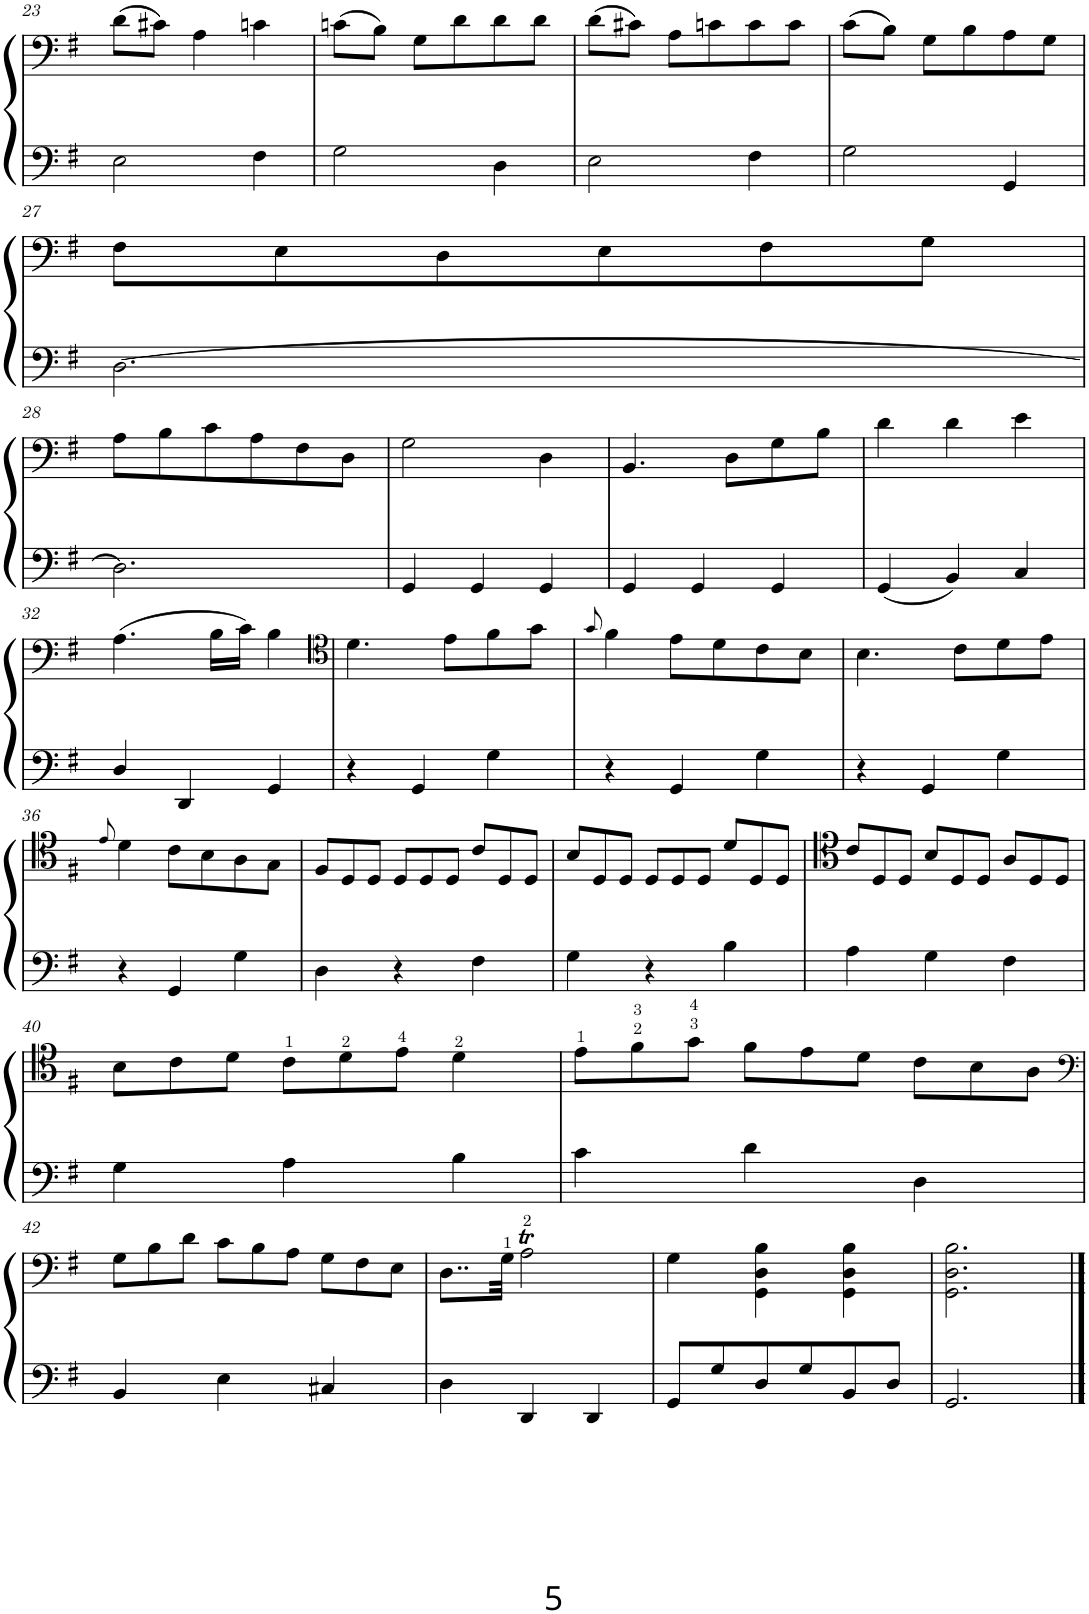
**kern	**kern
*part2	*part1
*staff2	*staff1
*I"Violoncelle	*I"Violoncelle
!!LO:PB:g=z
*clefF4	*clefF4
*k[f#]	*k[f#]
*M3/4	*M3/4
=23	=23
2E\	(8d\L
.	8c#X\J)
.	4A\
4F#\	4cn\
=24	=24
2G\	(8cn\L
.	8B\J)
.	8G\L
.	8d\
4D\	8d\
.	8d\J
=25	=25
2E\	(8d\L
.	8c#X\J)
.	8A\L
.	8cn\
4F#\	8c\
.	8c\J
=26	=26
2G\	(8c\L
.	8B\J)
.	8G\L
.	8B\
4GG/	8A\
.	8G\J
!!LO:LB:g=z
=27	=27
[2.D\	8F#\L
.	8E\
.	8D\
.	8E\
.	8F#\
.	8G\J
!!LO:LB:g=z
=28	=28
2.D\]	8A\L
.	8B\
.	8c\
.	8A\
.	8F#\
.	8D\J
=29	=29
4GG/	2G\
4GG/	.
4GG/	4D\
=30	=30
4GG/	4.BB/
4GG/	.
.	8D\L
4GG/	8G\
.	8B\J
=31	=31
(4GG/	4d\
4BB/)	4d\
4C/	4e\
!!LO:LB:g=z
=32	=32
4D/	(4.A\
4DD/	.
.	16B\LL
.	16c\JJ)
4GG/	4B\
=33	=33
*	*clefC4
4r	4.d\
4GG/	.
.	8e\L
4G\	8f#\
.	8g\J
=34	=34
.	8qg/
4r	4f#\
4GG/	8e\L
.	8d\
4G\	8c\
.	8B\J
=35	=35
4r	4.B\
4GG/	.
.	8c\L
4G\	8d\
.	8e\J
!!LO:LB:g=z
=36	=36
.	8qe/
4r	4d\
4GG/	8c\L
.	8B\
4G\	8A\
.	8G\J
=37	=37
*	*Xtuplet
4D\	12F#/L
.	12D/
.	12D/J
4r	12D/L
.	12D/
.	12D/J
4F#\	12c/L
.	12D/
.	12D/J
=38	=38
4G\	12B/L
.	12D/
.	12D/J
4r	12D/L
.	12D/
.	12D/J
4B\	12d/L
.	12D/
.	12D/J
=39	=39
4A\	12c/L
.	12D/
.	12D/J
4G\	12B/L
.	12D/
.	12D/J
4F#\	12A/L
.	12D/
.	12D/J
!!LO:LB:g=z
=40	=40
4G\	12B\L
.	12c\
.	12d\J
4A\	12c\L
.	12d\
.	12e\J
4B\	4d\
=41	=41
4c\	12e\L
.	12f#\
.	12g\J
4d\	12f#\L
.	12e\
.	12d\J
4D\	12c\L
.	12B\
.	12A\J
!!LO:LB:g=z
=42	=42
*	*clefF4
4BB/	12G\L
.	12B\
.	12d\J
4E\	12c\L
.	12B\
.	12A\J
4C#X/	12G\L
.	12F#\
.	12E\J
=43	=43
4D\	8..D\L
.	32G\Jkk
4DD/	2AT\
4DD/	.
=44	=44
8GG/L	4G\
8G/	.
8D/	4GG\ 4D\ 4B\
8G/	.
8BB/	4GG\ 4D\ 4B\
8D/J	.
=45	=45
2.GG/	2.GG\ 2.D\ 2.B\
==	==
*-	*-
